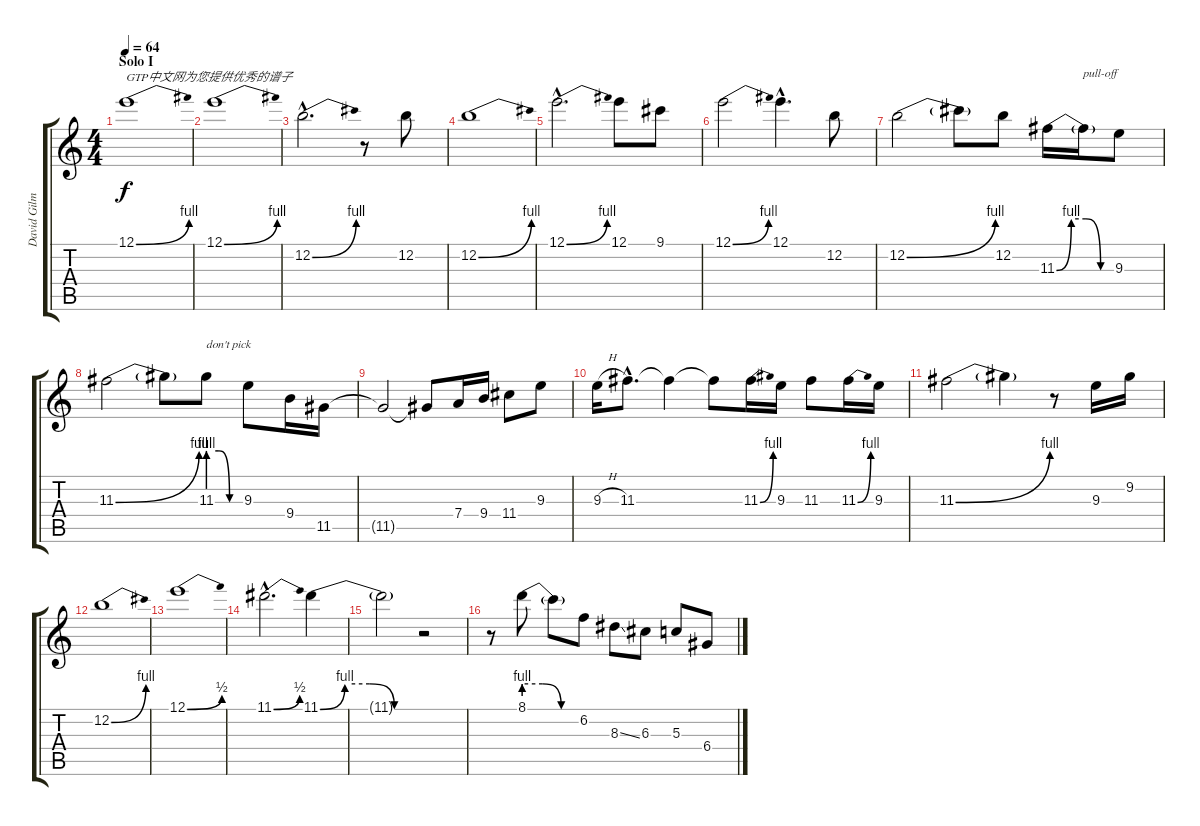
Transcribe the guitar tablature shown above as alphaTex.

\track ("David Gilmour" "David Gilm") {instrument electricguitarclean}
\staff {score tabs}
\tuning (E4 B3 G3 D3 A2 E2) {hide}
\ts (4 4)
\section ("" "Solo I")
\tempo 64
\clef g2
\ks c
12.1{be (bend 0 0 60 4)}.1{txt "GTP中文网为您提供优秀的谱子" dy f} |
12.1{be (bend 0 0 60 4)}.1 |
12.2{be (bend 0 0 60 4) hac}.2{d} r.8 12.2.8 |
12.2{be (bend 0 0 60 4)}.1 |
12.1{be (bend 0 0 60 4) hac}.2{d} 12.1.8 9.1.8 |
12.1{be (bend 0 0 60 4)}.2 12.1{hac}.4{d} 12.2.8 |
12.2{be (bend 0 0 60 4)}.2 12.2{t}.8 12.2.8 11.3{be (custom 0 0 15 4 30 4 45 0 60 0)}.16 11.3{t}.16{txt "pull-off"} 9.3.8 |
11.3{be (bend 0 0 60 4)}.2 11.3{t}.8 11.3{be (custom 0 4 20 4 40 0 60 0)}.8{txt "don't pick"} 9.3.8 9.4.16 11.5.16 |
11.5{t}.2 11.5{t}.8 7.4.16 9.4.16 11.4.8 9.3.8 |
9.3{h}.16 11.3{hac}.8{d} 11.3{t}.4 11.3{t}.8 11.3{be (bend 0 0 60 4)}.16 9.3.16 11.3.8 11.3{be (bend 0 0 60 4)}.16 9.3.16 |
11.3{be (bend 0 0 60 4)}.2 11.3{t}.4 r.8 9.3.16 9.2.16 |
12.2{be (bend 0 0 60 4)}.1 |
12.1{be (bend 0 0 60 2)}.1 |
11.1{be (bend 0 0 60 2) hac}.2{d} 11.1{be (custom 0 0 15 4 30 4 45 0 60 0)}.4 |
11.1{t}.2 r.2 |
r.8 8.1{be (custom 0 4 20 4 40 0 60 0)}.8 8.1{t}.8 6.2.8 8.3{ss}.8 6.3.8 5.3.8 6.4.8
